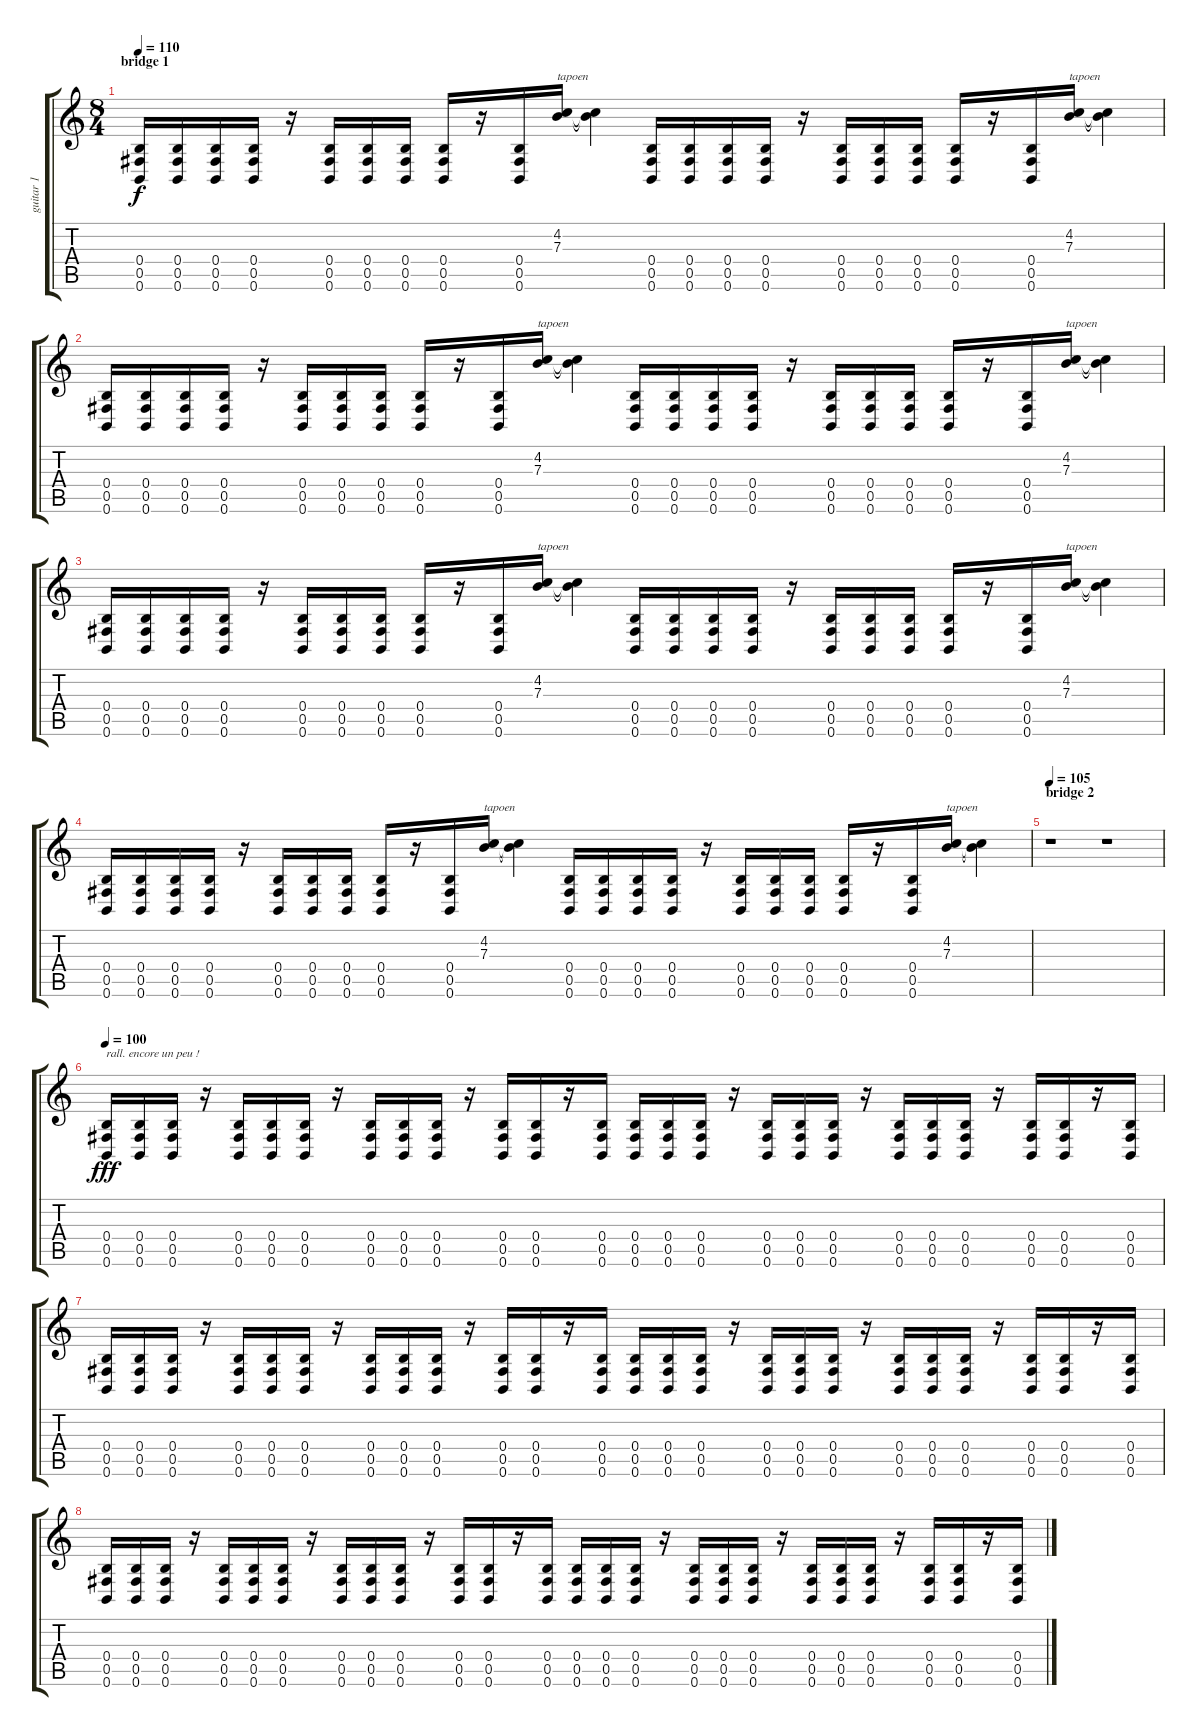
\track ("guitar 1" "guitar 1") {instrument overdrivenguitar}
\staff {score tabs}
\tuning (Db4 Ab3 E3 B2 Gb2 B1) {hide}
\ts (8 4)
\section ("" "bridge 1")
\tempo 110
\clef g2
\ks c
(0.4 0.5 0.6).16{dy f} (0.4 0.5 0.6).16 (0.4 0.5 0.6).16 (0.4 0.5 0.6).16 r.16 (0.4 0.5 0.6).16 (0.4 0.5 0.6).16 (0.4 0.5 0.6).16 (0.4 0.5 0.6).16 r.16 (0.4 0.5 0.6).16 (4.2 7.3).16{txt "tapoen"} (4.2{t} 7.3{t}).4 (0.4 0.5 0.6).16 (0.4 0.5 0.6).16 (0.4 0.5 0.6).16 (0.4 0.5 0.6).16 r.16 (0.4 0.5 0.6).16 (0.4 0.5 0.6).16 (0.4 0.5 0.6).16 (0.4 0.5 0.6).16 r.16 (0.4 0.5 0.6).16 (4.2 7.3).16{txt "tapoen"} (4.2{t} 7.3{t}).4 |
(0.4 0.5 0.6).16 (0.4 0.5 0.6).16 (0.4 0.5 0.6).16 (0.4 0.5 0.6).16 r.16 (0.4 0.5 0.6).16 (0.4 0.5 0.6).16 (0.4 0.5 0.6).16 (0.4 0.5 0.6).16 r.16 (0.4 0.5 0.6).16 (4.2 7.3).16{txt "tapoen"} (4.2{t} 7.3{t}).4 (0.4 0.5 0.6).16 (0.4 0.5 0.6).16 (0.4 0.5 0.6).16 (0.4 0.5 0.6).16 r.16 (0.4 0.5 0.6).16 (0.4 0.5 0.6).16 (0.4 0.5 0.6).16 (0.4 0.5 0.6).16 r.16 (0.4 0.5 0.6).16 (4.2 7.3).16{txt "tapoen"} (4.2{t} 7.3{t}).4 |
(0.4 0.5 0.6).16 (0.4 0.5 0.6).16 (0.4 0.5 0.6).16 (0.4 0.5 0.6).16 r.16 (0.4 0.5 0.6).16 (0.4 0.5 0.6).16 (0.4 0.5 0.6).16 (0.4 0.5 0.6).16 r.16 (0.4 0.5 0.6).16 (4.2 7.3).16{txt "tapoen"} (4.2{t} 7.3{t}).4 (0.4 0.5 0.6).16 (0.4 0.5 0.6).16 (0.4 0.5 0.6).16 (0.4 0.5 0.6).16 r.16 (0.4 0.5 0.6).16 (0.4 0.5 0.6).16 (0.4 0.5 0.6).16 (0.4 0.5 0.6).16 r.16 (0.4 0.5 0.6).16 (4.2 7.3).16{txt "tapoen"} (4.2{t} 7.3{t}).4 |
(0.4 0.5 0.6).16 (0.4 0.5 0.6).16 (0.4 0.5 0.6).16 (0.4 0.5 0.6).16 r.16 (0.4 0.5 0.6).16 (0.4 0.5 0.6).16 (0.4 0.5 0.6).16 (0.4 0.5 0.6).16 r.16 (0.4 0.5 0.6).16 (4.2 7.3).16{txt "tapoen"} (4.2{t} 7.3{t}).4 (0.4 0.5 0.6).16 (0.4 0.5 0.6).16 (0.4 0.5 0.6).16 (0.4 0.5 0.6).16 r.16 (0.4 0.5 0.6).16 (0.4 0.5 0.6).16 (0.4 0.5 0.6).16 (0.4 0.5 0.6).16 r.16 (0.4 0.5 0.6).16 (4.2 7.3).16{txt "tapoen"} (4.2{t} 7.3{t}).4 |
\section ("" "bridge 2")
\tempo 105
r.1 r.1 |
\tempo 100
(0.4 0.5 0.6).16{txt "rall. encore un peu !" dy fff} (0.4 0.5 0.6).16 (0.4 0.5 0.6).16 r.16 (0.4 0.5 0.6).16 (0.4 0.5 0.6).16 (0.4 0.5 0.6).16 r.16 (0.4 0.5 0.6).16 (0.4 0.5 0.6).16 (0.4 0.5 0.6).16 r.16 (0.4 0.5 0.6).16 (0.4 0.5 0.6).16 r.16 (0.4 0.5 0.6).16 (0.4 0.5 0.6).16 (0.4 0.5 0.6).16 (0.4 0.5 0.6).16 r.16 (0.4 0.5 0.6).16 (0.4 0.5 0.6).16 (0.4 0.5 0.6).16 r.16 (0.4 0.5 0.6).16 (0.4 0.5 0.6).16 (0.4 0.5 0.6).16 r.16 (0.4 0.5 0.6).16 (0.4 0.5 0.6).16 r.16 (0.4 0.5 0.6).16 |
(0.4 0.5 0.6).16 (0.4 0.5 0.6).16 (0.4 0.5 0.6).16 r.16 (0.4 0.5 0.6).16 (0.4 0.5 0.6).16 (0.4 0.5 0.6).16 r.16 (0.4 0.5 0.6).16 (0.4 0.5 0.6).16 (0.4 0.5 0.6).16 r.16 (0.4 0.5 0.6).16 (0.4 0.5 0.6).16 r.16 (0.4 0.5 0.6).16 (0.4 0.5 0.6).16 (0.4 0.5 0.6).16 (0.4 0.5 0.6).16 r.16 (0.4 0.5 0.6).16 (0.4 0.5 0.6).16 (0.4 0.5 0.6).16 r.16 (0.4 0.5 0.6).16 (0.4 0.5 0.6).16 (0.4 0.5 0.6).16 r.16 (0.4 0.5 0.6).16 (0.4 0.5 0.6).16 r.16 (0.4 0.5 0.6).16 |
(0.4 0.5 0.6).16 (0.4 0.5 0.6).16 (0.4 0.5 0.6).16 r.16 (0.4 0.5 0.6).16 (0.4 0.5 0.6).16 (0.4 0.5 0.6).16 r.16 (0.4 0.5 0.6).16 (0.4 0.5 0.6).16 (0.4 0.5 0.6).16 r.16 (0.4 0.5 0.6).16 (0.4 0.5 0.6).16 r.16 (0.4 0.5 0.6).16 (0.4 0.5 0.6).16 (0.4 0.5 0.6).16 (0.4 0.5 0.6).16 r.16 (0.4 0.5 0.6).16 (0.4 0.5 0.6).16 (0.4 0.5 0.6).16 r.16 (0.4 0.5 0.6).16 (0.4 0.5 0.6).16 (0.4 0.5 0.6).16 r.16 (0.4 0.5 0.6).16 (0.4 0.5 0.6).16 r.16 (0.4 0.5 0.6).16
